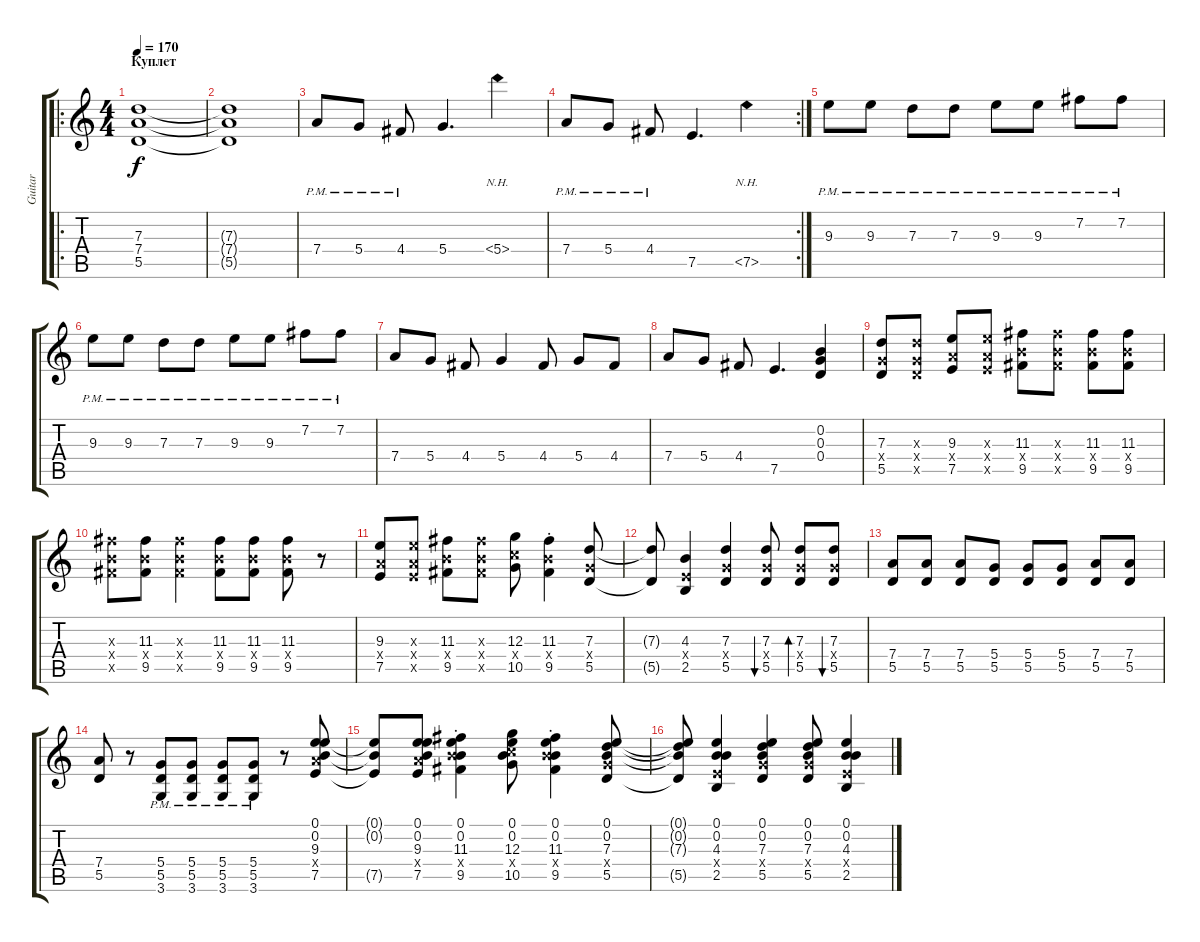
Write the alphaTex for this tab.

\track ("Guitar" "Guitar") {instrument acousticguitarsteel}
\staff {score tabs}
\tuning (E4 B3 G3 D3 A2 E2) {hide}
\ro
\ts (4 4)
\section ("" "Куплет")
\tempo 170
\clef g2
\ks c
(7.3 7.4 5.5).1{dy f} |
(7.3{t} 7.4{t} 5.5{t}).1 |
7.4{pm}.8 5.4{pm}.8 4.4{pm}.8 5.4.4{d} 5.4{nh}.4 |
\rc 2
7.4{pm}.8 5.4{pm}.8 4.4{pm}.8 7.5.4{d} 7.5{nh}.4 |
9.3{pm}.8 9.3{pm}.8 7.3{pm}.8 7.3{pm}.8 9.3{pm}.8 9.3{pm}.8 7.2{pm}.8 7.2{pm}.8 |
9.3{pm}.8 9.3{pm}.8 7.3{pm}.8 7.3{pm}.8 9.3{pm}.8 9.3{pm}.8 7.2{pm}.8 7.2{pm}.8 |
7.4.8 5.4.8 4.4.8 5.4.4 4.4.8 5.4.8 4.4.8 |
7.4.8 5.4.8 4.4.8 7.5.4{d} (0.2 0.3 0.4).4 |
(7.3 5.4{x} 5.5).8 (7.3{x} 5.4{x} 5.5{x}).8 (9.3 7.4{x} 7.5).8 (9.3{x} 7.4{x} 7.5{x}).8 (11.3 9.4{x} 9.5).8 (11.3{x} 9.4{x} 9.5{x}).8 (11.3 9.4{x} 9.5).8 (11.3 9.4{x} 9.5).8 |
(11.3{x} 9.4{x} 9.5{x}).8 (11.3 9.4{x} 9.5).8 (11.3{x} 9.4{x} 9.5{x}).4 (11.3 9.4{x} 9.5).8 (11.3 9.4{x} 9.5).8 (11.3 9.4{x} 9.5).8 r.8 |
(9.3 7.4{x} 7.5).8 (9.3{x} 7.4{x} 7.5{x}).8 (11.3 9.4{x} 9.5).8 (11.3{x} 9.4{x} 9.5{x}).8 (12.3 10.4{x} 10.5).8 (11.3{st} 9.4{x} 9.5{st}).4 (7.3 5.4{x} 5.5).8 |
(7.3{t} 5.5{t}).8 (4.3 2.4{x} 2.5).4 (7.3 5.4{x} 5.5).4 (7.3 5.4{x} 5.5).8{bu 30} (7.3 5.4{x} 5.5).8{bd 30} (7.3 5.4{x} 5.5).8{bu 30} |
(7.4 5.5).8 (7.4 5.5).8 (7.4 5.5).8 (5.4 5.5).8 (5.4 5.5).8 (5.4 5.5).8 (7.4 5.5).8 (7.4 5.5).8 |
(7.4 5.5).8 r.8 (5.4{pm} 5.5{pm} 3.6{pm}).8 (5.4{pm} 5.5{pm} 3.6{pm}).8 (5.4{pm} 5.5{pm} 3.6{pm}).8 (5.4{pm} 5.5{pm} 3.6{pm}).8 r.8 (0.1 0.2 9.3 7.4{x} 7.5).8 |
(0.1{t} 0.2{t} 7.5{t}).8 (0.1 0.2 9.3 7.4{x} 7.5).8 (0.1{st} 0.2{st} 11.3{st} 9.4{x} 9.5{st}).4 (0.1 0.2 12.3 10.4{x} 10.5).8 (0.1{st} 0.2{st} 11.3{st} 9.4{x} 9.5{st}).4 (0.1 0.2 7.3 5.4{x} 5.5).8 |
(0.1{t} 0.2{t} 7.3{t} 5.5{t}).8 (0.1 0.2 4.3 2.4{x} 2.5).4 (0.1 0.2 7.3 5.4{x} 5.5).4 (0.1 0.2 7.3 5.4{x} 5.5).8 (0.1 0.2 4.3 2.4{x} 2.5).4
